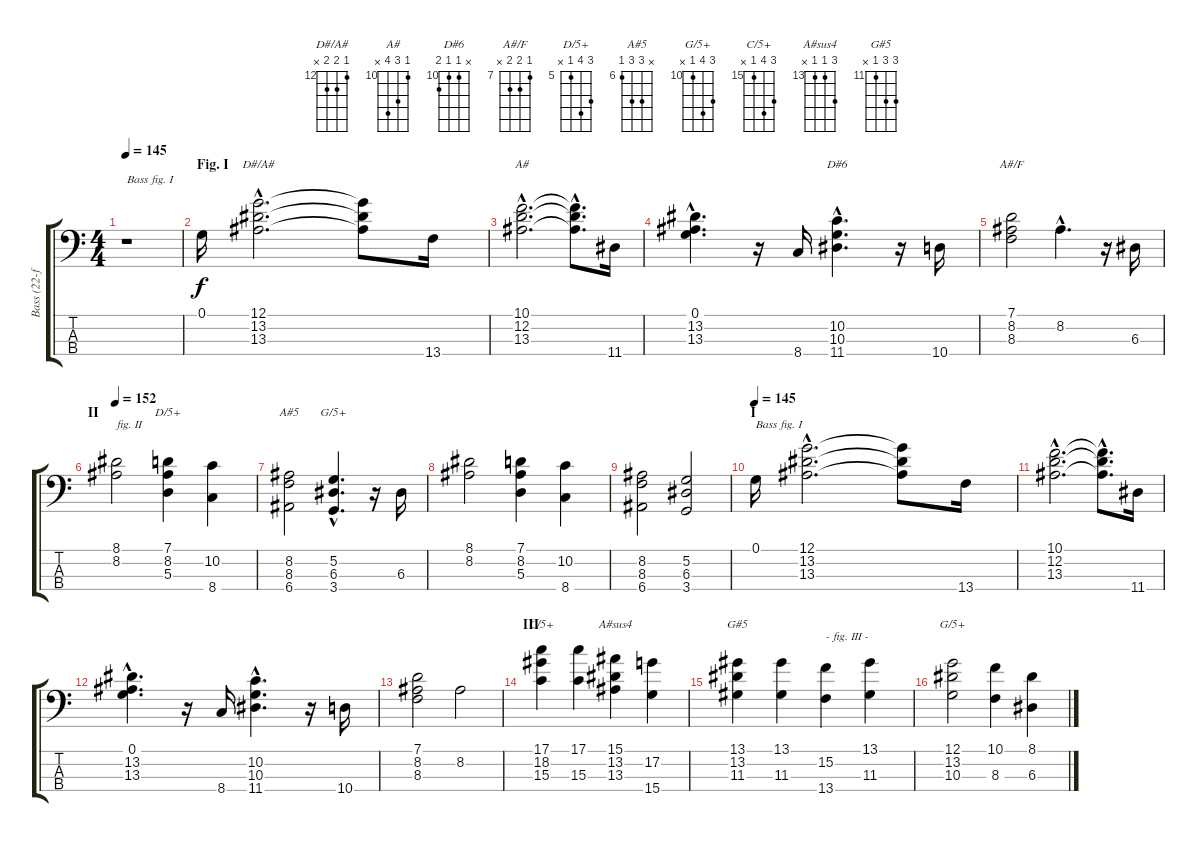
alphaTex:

\track ("Bass (22-fret)" "Bass (22-f") {instrument electricbassfinger}
\staff {score tabs}
\tuning (G2 D2 A1 E1) {hide}
\chord ("D#/A#" 12 13 13 x) {firstfret 12}
\chord ("A#" 10 12 13 x) {firstfret 10}
\chord ("D#6" x 10 10 11) {firstfret 10}
\chord ("A#/F" 7 8 8 x) {firstfret 7}
\chord ("D/5+" 7 8 5 x) {firstfret 5}
\chord ("A#5" x 8 8 6) {firstfret 6}
\chord ("G/5+" x 5 6 3) {firstfret 3}
\chord ("C/5+" 17 18 15 x) {firstfret 15}
\chord ("A#sus4" 15 13 13 x) {firstfret 13}
\chord ("G#5" 13 13 11 x) {firstfret 11}
\chord ("G/5+" 12 13 10 x) {firstfret 10}
\ts (4 4)
\tempo 145
\clef f4
\ks c
r.1{txt "Bass fig. I" dy f instrument electricbassfinger} |
\section ("" "Fig. I")
0.1.16 (12.1{hac} 13.2{hac} 13.3{hac}).2{d ch "D#/A#"} (12.1{t} 13.2{t} 13.3{t}).8 13.4.16 |
(10.1{hac} 12.2{hac} 13.3{hac}).2{d ch "A#"} (10.1{hac t} 12.2{hac t} 13.3{hac t}).8{d} 11.4.16 |
(0.1{hac} 13.2{hac} 13.3{hac}).4{d} r.16 8.4.16 (10.2{hac} 10.3{hac} 11.4{hac}).4{d ch "D#6"} r.16 10.4.16 |
(7.1 8.2 8.3).2{ch "A#/F"} 8.2{hac}.4{d} r.16 6.3.16 |
\section ("" "II")
\tempo 152
(8.1 8.2).2{txt "fig. II"} (7.1 8.2 5.3).4{ch "D/5+"} (10.2 8.4).4 |
(8.2 8.3 6.4).2{ch "A#5"} (5.2{hac} 6.3{hac} 3.4{hac}).4{d ch "G/5+"} r.16 6.3.16 |
(8.1 8.2).2 (7.1 8.2 5.3).4 (10.2 8.4).4 |
(8.2 8.3 6.4).2 (5.2 6.3 3.4).2 |
\section ("" "I")
\tempo 145
0.1.16{txt "Bass fig. I"} (12.1{hac} 13.2{hac} 13.3{hac}).2{d} (12.1{t} 13.2{t} 13.3{t}).8 13.4.16 |
(10.1{hac} 12.2{hac} 13.3{hac}).2{d} (10.1{hac t} 12.2{hac t} 13.3{hac t}).8{d} 11.4.16 |
(0.1{hac} 13.2{hac} 13.3{hac}).4{d} r.16 8.4.16 (10.2{hac} 10.3{hac} 11.4{hac}).4{d} r.16 10.4.16 |
(7.1 8.2 8.3).2 8.2.2 |
\section ("" "III")
(17.1 18.2 15.3).4{ch "C/5+"} (17.1 15.3).4 (15.1 13.2 13.3).4{ch "A#sus4"} (17.2 15.4).4 |
(13.1 13.2 11.3).4{ch "G#5"} (13.1 11.3).4 (15.2 13.4).4{txt "- fig. III -"} (13.1 11.3).4 |
(12.1 13.2 10.3).2{ch "G/5+"} (10.1 8.3).4 (8.1 6.3).4
